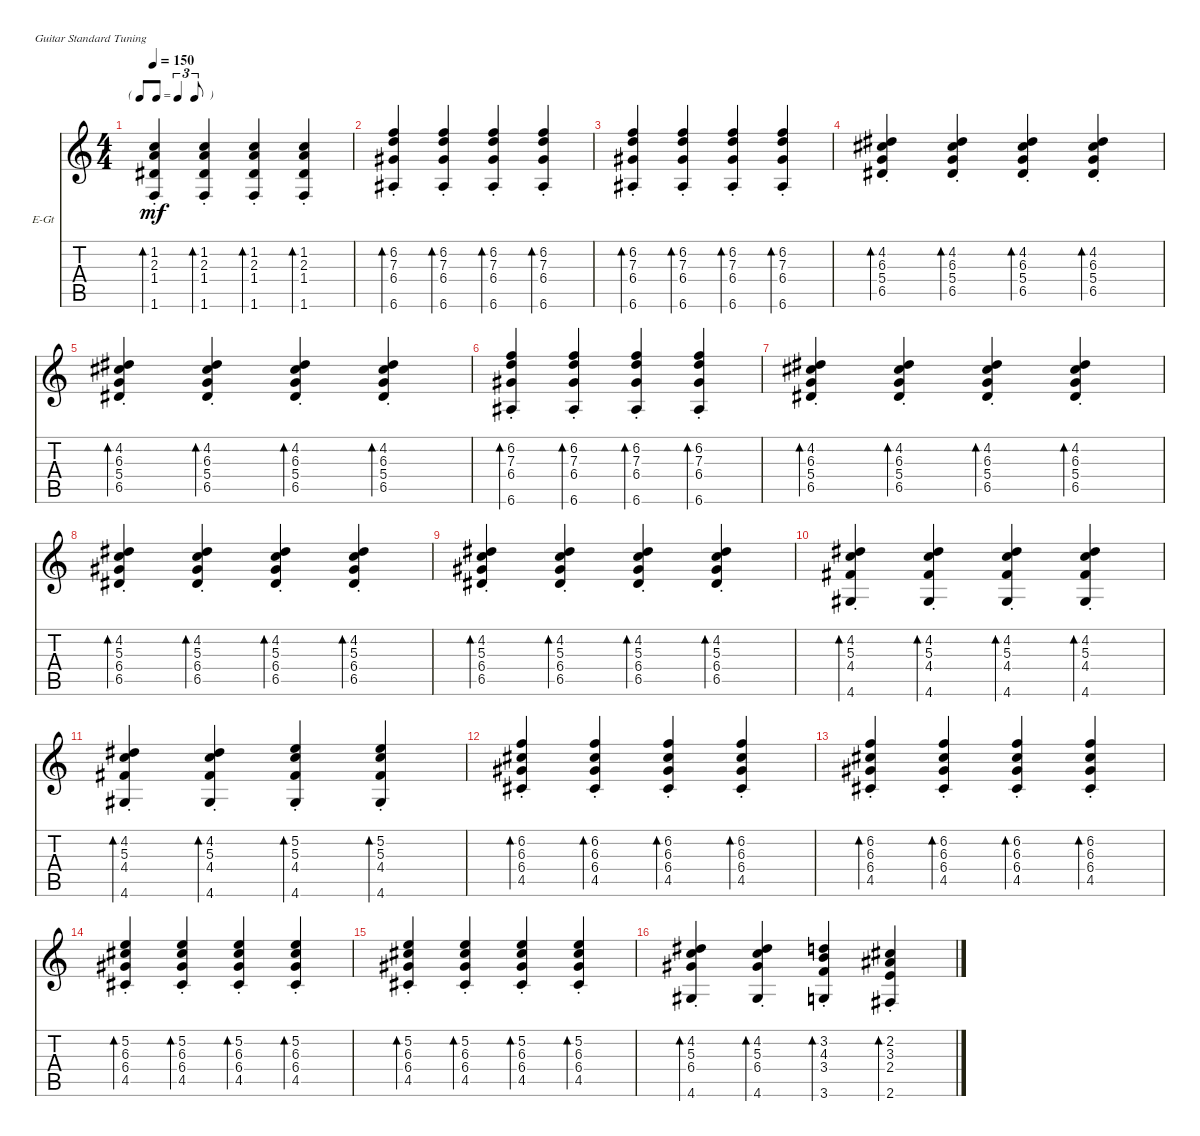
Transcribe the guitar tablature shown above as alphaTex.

\defaultSystemsLayout 4
\bracketExtendMode nobrackets
\firstSystemTrackNameOrientation horizontal
\otherSystemsTrackNameOrientation horizontal
\track ("Electric Guitar" "E-Gt") {instrument electricguitarclean}
\staff {score tabs}
\tuning (E4 B3 G3 D3 A2 E2)
\ts (4 4)
\tf triplet8th
\tempo 150
\clef g2
\scale
0.333333
\ks c
(1.6{st} 1.4{st} 2.3{st} 1.2{st}).4{bd 81 dy mf} (1.6{st} 1.4{st} 2.3{st} 1.2{st}).4{bd 81} (1.6{st} 1.4{st} 2.3{st} 1.2{st}).4{bd 81} (1.6{st} 1.4{st} 2.3{st} 1.2{st}).4{bd 81} |
\scale
0.333333 (6.6{st} 6.4{st} 6.2{st} 7.3{st}).4{bd 81} (6.6{st} 6.4{st} 7.3{st} 6.2{st}).4{bd 81} (6.6{st} 6.4{st} 6.2{st} 7.3{st}).4{bd 81} (6.6{st} 6.4{st} 7.3{st} 6.2{st}).4{bd 81} |
\scale
0.333333 (6.6{st} 6.4{st} 6.2{st} 7.3{st}).4{bd 81} (6.6{st} 6.4{st} 7.3{st} 6.2{st}).4{bd 81} (6.6{st} 6.4{st} 6.2{st} 7.3{st}).4{bd 81} (6.6{st} 6.4{st} 7.3{st} 6.2{st}).4{bd 81} |
\scale
0.333333 (5.4{st} 4.2{st} 6.3{st} 6.5{st}).4{bd 81} (5.4{st} 6.3{st} 4.2{st} 6.5{st}).4{bd 81} (5.4{st} 4.2{st} 6.3{st} 6.5{st}).4{bd 81} (5.4{st} 6.3{st} 4.2{st} 6.5{st}).4{bd 81} |
\scale
0.333333 (5.4{st} 4.2{st} 6.3{st} 6.5{st}).4{bd 81} (5.4{st} 6.3{st} 4.2{st} 6.5{st}).4{bd 81} (5.4{st} 4.2{st} 6.3{st} 6.5{st}).4{bd 81} (5.4{st} 4.2{st} 6.5{st} 6.3).4{bd 81} |
\scale
0.333333 (6.6{st} 6.4{st} 6.2{st} 7.3{st}).4{bd 81} (6.6{st} 6.4{st} 7.3{st} 6.2{st}).4{bd 81} (6.6{st} 6.4{st} 6.2{st} 7.3{st}).4{bd 81} (6.6{st} 6.4{st} 7.3{st} 6.2{st}).4{bd 81} |
\scale
0.333333 (5.4{st} 4.2{st} 6.3{st} 6.5{st}).4{bd 81} (5.4{st} 6.3{st} 4.2{st} 6.5{st}).4{bd 81} (5.4{st} 4.2{st} 6.3{st} 6.5{st}).4{bd 81} (5.4{st} 6.3{st} 4.2{st} 6.5{st}).4{bd 81} |
\scale
0.333333 (4.2{st} 5.3{st} 6.4{st} 6.5{st}).4{bd 81} (4.2{st} 5.3{st} 6.4{st} 6.5{st}).4{bd 81} (4.2{st} 5.3{st} 6.4{st} 6.5{st}).4{bd 81} (5.3{st} 6.4{st} 4.2{st} 6.5{st}).4{bd 81} |
\scale
0.333333 (4.2{st} 5.3{st} 6.4{st} 6.5{st}).4{bd 81} (4.2{st} 5.3{st} 6.4{st} 6.5{st}).4{bd 81} (4.2{st} 5.3{st} 6.4{st} 6.5{st}).4{bd 81} (5.3{st} 6.4{st} 4.2{st} 6.5{st}).4{bd 81} |
\scale
0.333333 (4.6{st} 4.4{st} 4.2{st} 5.3{st}).4{bd 81} (4.6{st} 4.4{st} 4.2{st} 5.3{st}).4{bd 81} (4.6{st} 4.4{st} 4.2{st} 5.3{st}).4{bd 81} (4.6{st} 4.4{st} 4.2{st} 5.3{st}).4{bd 81} |
\scale
0.333333 (4.6{st} 4.4{st} 4.2{st} 5.3{st}).4{bd 81} (4.6{st} 4.4{st} 4.2{st} 5.3{st}).4{bd 81} (4.6{st} 4.4{st} 5.2{st} 5.3{st}).4{bd 81} (4.6{st} 4.4{st} 5.2{st} 5.3{st}).4{bd 81} |
\scale
0.333333 (4.5{st} 6.4{st} 6.3{st} 6.2{st}).4{bd 81} (4.5{st} 6.4{st} 6.3{st} 6.2{st}).4{bd 81} (4.5{st} 6.4{st} 6.3{st} 6.2{st}).4{bd 81} (4.5{st} 6.4{st} 6.3{st} 6.2{st}).4{bd 81} |
\scale
0.333333 (4.5{st} 6.4{st} 6.3{st} 6.2{st}).4{bd 81} (4.5{st} 6.4{st} 6.3{st} 6.2{st}).4{bd 81} (4.5{st} 6.4{st} 6.3{st} 6.2{st}).4{bd 81} (4.5{st} 6.4{st} 6.3{st} 6.2{st}).4{bd 81} |
\scale
0.333333 (4.5{st} 6.4{st} 6.3{st} 5.2{st}).4{bd 81} (4.5{st} 6.4{st} 6.3{st} 5.2{st}).4{bd 81} (4.5{st} 6.4{st} 6.3{st} 5.2{st}).4{bd 81} (4.5{st} 6.4{st} 6.3{st} 5.2{st}).4{bd 81} |
\scale
0.333333 (4.5{st} 6.4{st} 6.3{st} 5.2{st}).4{bd 81} (4.5{st} 6.4{st} 6.3{st} 5.2{st}).4{bd 81} (4.5{st} 6.4{st} 6.3{st} 5.2{st}).4{bd 81} (4.5{st} 6.4{st} 6.3{st} 5.2{st}).4{bd 81} |
\scale
0.333333 (4.2{st} 5.3{st} 6.4{st} 4.6{st}).4{bd 81} (5.3{st} 6.4{st} 4.2{st} 4.6{st}).4{bd 81} (3.6{st} 3.4{st} 4.3{st} 3.2{st}).4{bd 81} (2.6{st} 2.4{st} 3.3{st} 2.2{st}).4{bd 81}
